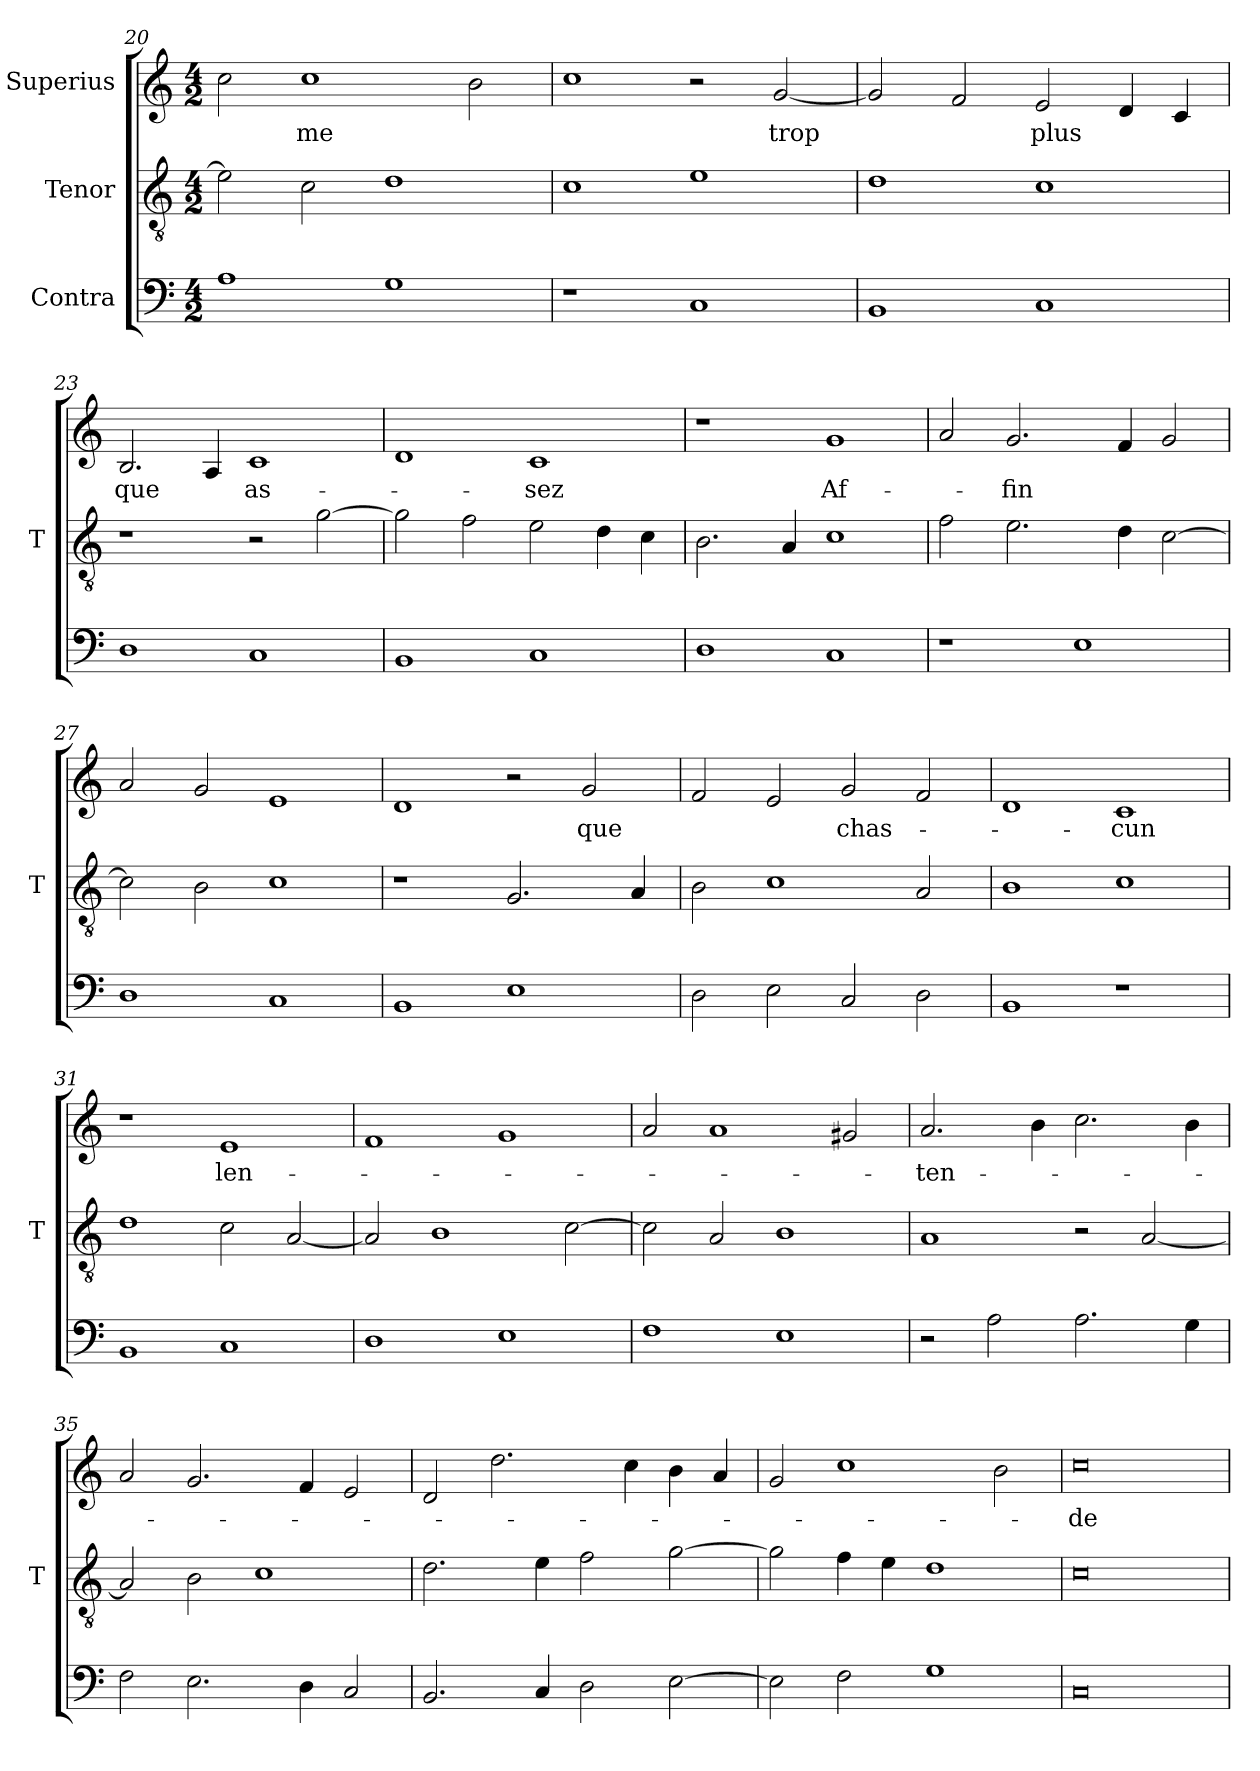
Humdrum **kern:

**kern	**kern	**kern	**text
*part3	*part2	*part1	*part1
*staff3	*staff2	*staff1	*staff1
*I"Contra	*I"Tenor	*I"Superius	*
*	*I'T	*	*
*clefF4	*clefGv2	*clefG2	*
*M4/2	*M4/2	*M4/2	*
=20	=20	=20	=20
1A	2e]	2cc	.
.	2c	1cc	-me
1G	1d	.	.
.	.	2b	.
=21	=21	=21	=21
1r	1c	1cc	.
1C	1e	2r	.
.	.	[2g	-trop
=22	=22	=22	=22
1BB	1d	2g]	.
.	.	2f	.
1C	1c	2e	-plus
.	.	4d	.
.	.	4c	.
=23	=23	=23	=23
1D	1r	2.B	-que
.	.	4A	.
1C	2r	1c	as-
.	[2g	.	.
=24	=24	=24	=24
1BB	2g]	1d	.
.	2f	.	.
1C	2e	1c	-sez
.	4d	.	.
.	4c	.	.
=25	=25	=25	=25
1D	2.B	1r	.
.	4A	.	.
1C	1c	1g	Af-
=26	=26	=26	=26
1r	2f	2a	.
.	2.e	2.g	-fin
1E	.	.	.
.	4d	4f	.
.	[2c	2g	.
=27	=27	=27	=27
1D	2c]	2a	.
.	2B	2g	.
1C	1c	1e	.
=28	=28	=28	=28
1BB	1r	1d	.
1E	2.G	2r	.
.	.	2g	-que
.	4A	.	.
=29	=29	=29	=29
2D	2B	2f	.
2E	1c	2e	.
2C	.	2g	chas-
2D	2A	2f	.
=30	=30	=30	=30
1BB	1B	1d	.
1r	1c	1c	-cun
=31	=31	=31	=31
1BB	1d	1r	.
1C	2c	1e	len-
.	[2A	.	.
=32	=32	=32	=32
1D	2A]	1f	.
.	1B	.	.
1E	.	1g	.
.	[2c	.	.
=33	=33	=33	=33
1F	2c]	2a	.
.	2A	1a	.
1E	1B	.	.
.	.	2g#X	.
=34	=34	=34	=34
2r	1A	2.a	-ten-
2A	.	.	.
.	.	4b	.
2.A	2r	2.cc	.
.	[2A	.	.
4G	.	4b	.
=35	=35	=35	=35
2F	2A]	2a	.
2.E	2B	2.g	.
.	1c	.	.
4D	.	4f	.
2C	.	2e	.
=36	=36	=36	=36
2.BB	2.d	2d	.
.	.	2.dd	.
4C	4e	.	.
2D	2f	.	.
.	.	4cc	.
[2E	[2g	4b	.
.	.	4a	.
=37	=37	=37	=37
2E]	2g]	2g	.
2F	4f	1cc	.
.	4e	.	.
1G	1d	.	.
.	.	2b	.
=38	=38	=38	=38
0C	0c	0cc	-de
=	=	=	=
*-	*-	*-	*-
